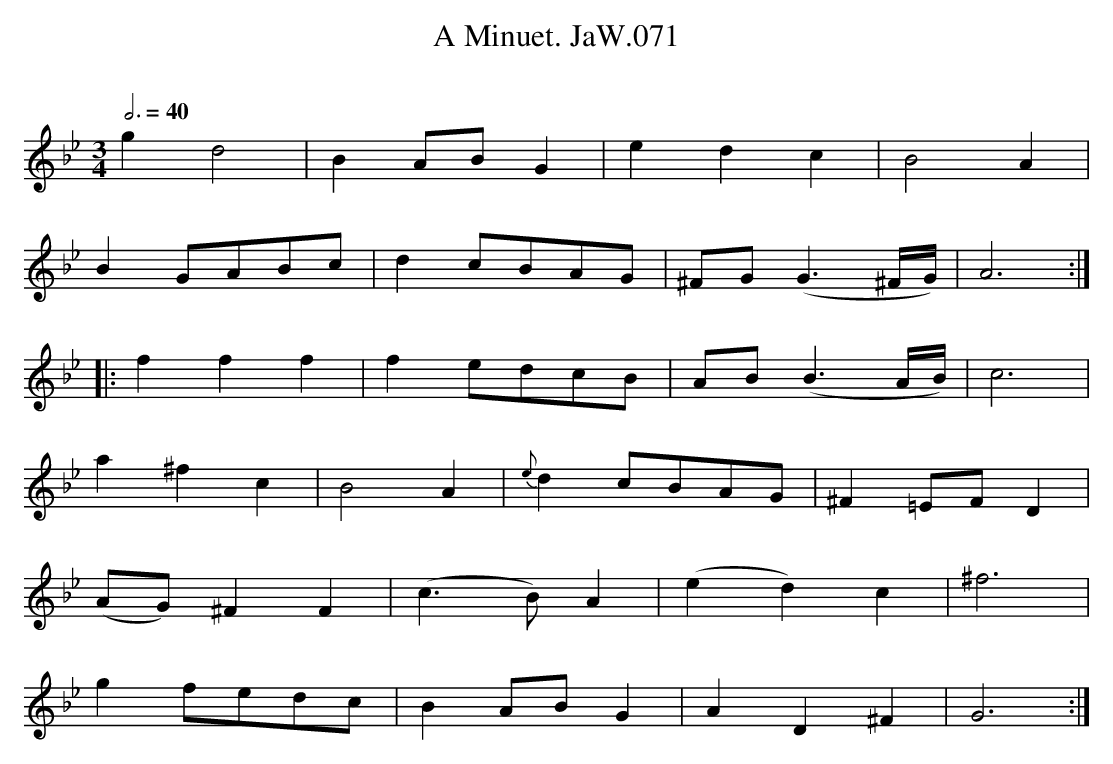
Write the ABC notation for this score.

X:1
T:Minuet. JaW.071, A
M:3/4
L:1/8
Q:3/4=40
O:
K:Gm
g2d4|B2ABG2|e2d2c2|B4A2|
B2GABc|d2cBAG|^FG (G3^F/G/)|A6:|
|:f2f2f2|f2edcB|AB (B3A/B/)|c6|
a2^f2c2|B4A2|{e}d2cBAG|^F2=EFD2|
(AG)^F2F2|(c3B)A2|(e2d2)c2|^f6|
g2fedc|B2ABG2|A2D2^F2|G6:|
